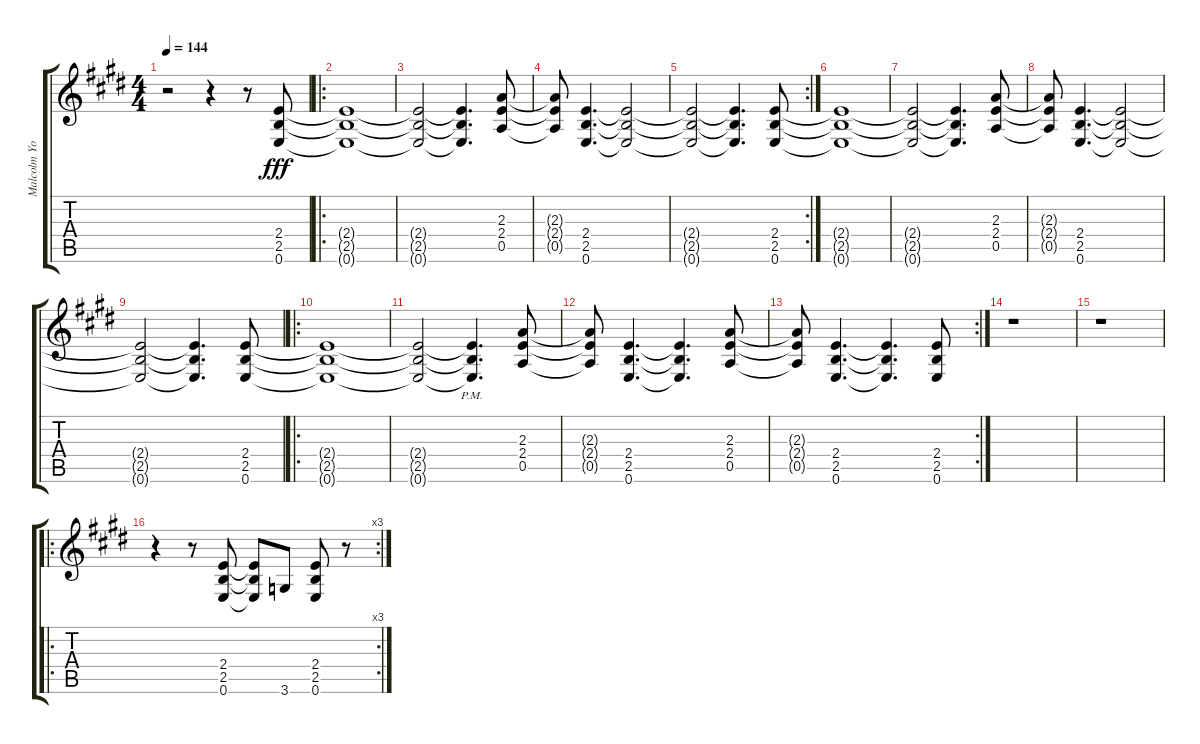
\track ("Malcolm Young" "Malcolm Yo") {instrument distortionguitar}
\staff {score tabs}
\tuning (E4 B3 G3 D3 A2 E2) {hide}
\ts (4 4)
\tempo 144
\clef g2
\ks e
r.2{dy fff instrument distortionguitar} r.4 r.8 (2.4 2.5 0.6).8 |
\ro
\ks c#minor
(2.4{t} 2.5{t} 0.6{t}).1 |
(2.4{t} 2.5{t} 0.6{t}).2 (2.4{t} 2.5{t} 0.6{t}).4{d} (2.3 2.4 0.5).8 |
(2.3{t} 2.4{t} 0.5{t}).8 (2.4 2.5 0.6).4{d} (2.4{t} 2.5{t} 0.6{t}).2 |
\rc 2
(2.4{t} 2.5{t} 0.6{t}).2 (2.4{t} 2.5{t} 0.6{t}).4{d} (2.4 2.5 0.6).8 |
\ks e
(2.4{t} 2.5{t} 0.6{t}).1 |
\ks c#minor
(2.4{t} 2.5{t} 0.6{t}).2 (2.4{t} 2.5{t} 0.6{t}).4{d} (2.3 2.4 0.5).8 |
(2.3{t} 2.4{t} 0.5{t}).8 (2.4 2.5 0.6).4{d} (2.4{t} 2.5{t} 0.6{t}).2 |
(2.4{t} 2.5{t} 0.6{t}).2 (2.4{t} 2.5{t} 0.6{t}).4{d} (2.4 2.5 0.6).8 |
\ro
\ks e
(2.4{t} 2.5{t} 0.6{t}).1 |
\ks c#minor
(2.4{t} 2.5{t} 0.6{t}).2 (2.4{pm t} 2.5{pm t} 0.6{pm t}).4{d} (2.3 2.4 0.5).8 |
(2.3{t} 2.4{t} 0.5{t}).8 (2.4 2.5 0.6).4{d} (2.4{t} 2.5{t} 0.6{t}).4{d} (2.3 2.4 0.5).8 |
\rc 2
(2.3{t} 2.4{t} 0.5{t}).8 (2.4 2.5 0.6).4{d} (2.4{t} 2.5{t} 0.6{t}).4{d} (2.4 2.5 0.6).8 |
\ks e
r.1 |
r.1 |
\ro
\rc 3
\ks c#minor
r.4 r.8 (2.4 2.5 0.6).8 (2.4{t} 2.5{t} 0.6{t}).8 3.6.8 (2.4 2.5 0.6).8 r.8
